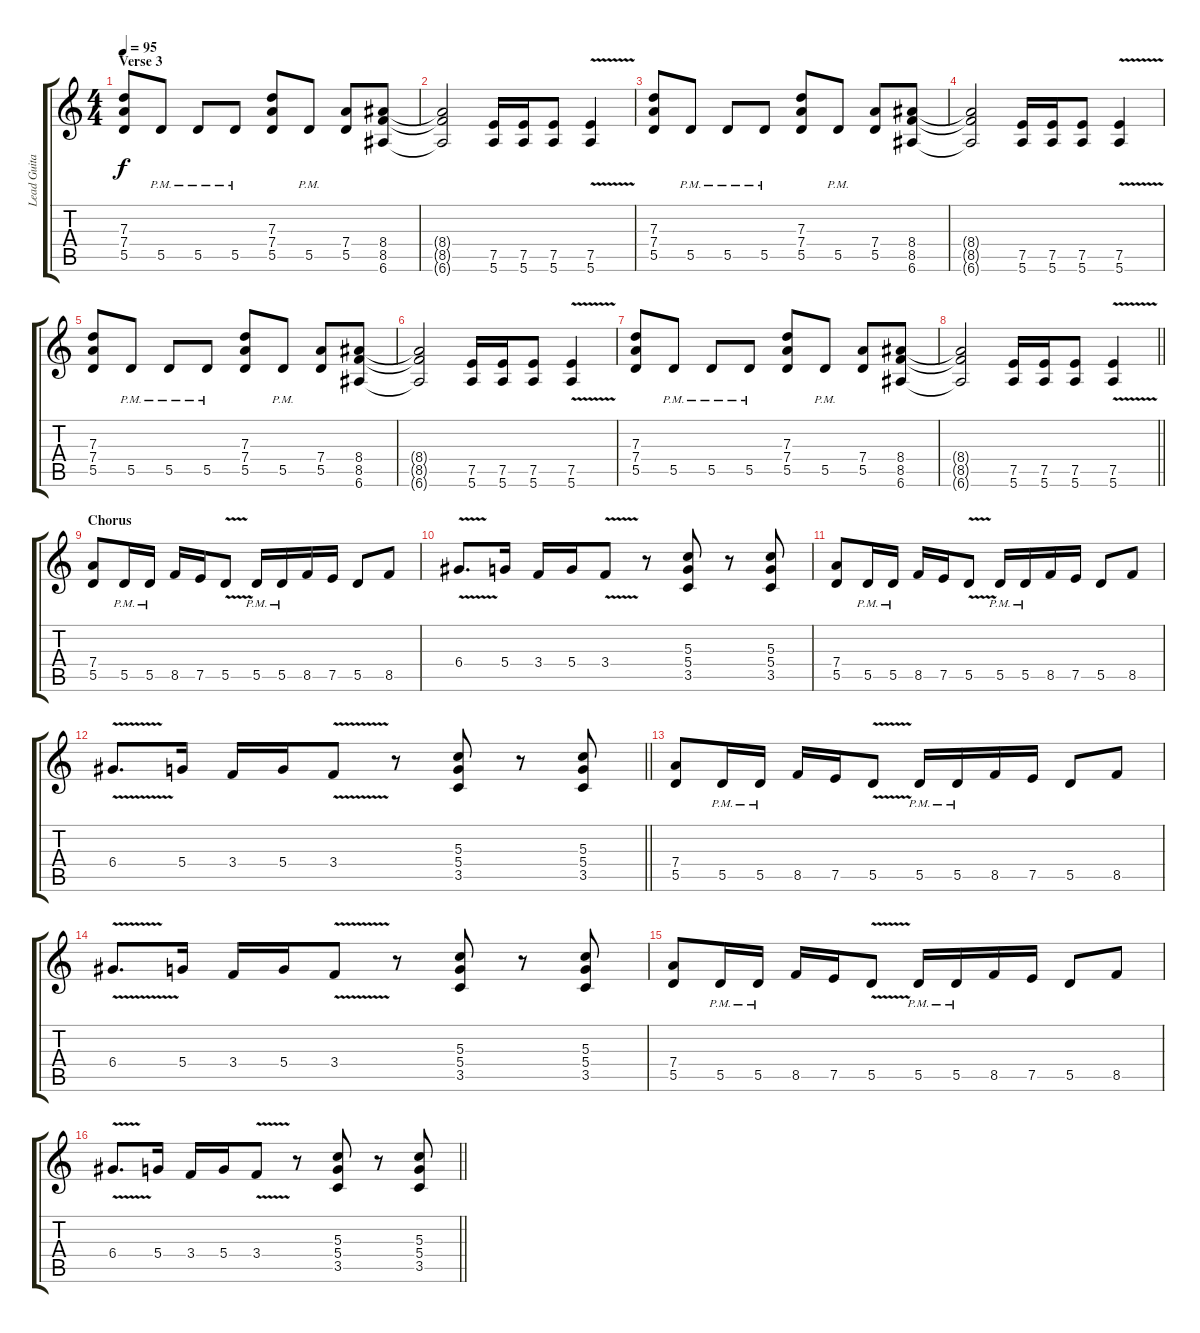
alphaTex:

\track ("Lead Guitar" "Lead Guita") {instrument distortionguitar}
\staff {score tabs}
\tuning (E4 B3 G3 D3 A2 E2) {hide}
\ts (4 4)
\section ("" "Verse 3")
\tempo 95
\clef g2
\ks c
(7.3 7.4 5.5).8{dy f} 5.5{pm}.8 5.5{pm}.8 5.5{pm}.8 (7.3 7.4 5.5).8 5.5{pm}.8 (7.4 5.5).8 (8.4 8.5 6.6).8 |
(8.4{t} 8.5{t} 6.6{t}).2 (7.5 5.6).16 (7.5 5.6).16 (7.5 5.6).8 (7.5{v} 5.6{v}).4 |
(7.3 7.4 5.5).8 5.5{pm}.8 5.5{pm}.8 5.5{pm}.8 (7.3 7.4 5.5).8 5.5{pm}.8 (7.4 5.5).8 (8.4 8.5 6.6).8 |
(8.4{t} 8.5{t} 6.6{t}).2 (7.5 5.6).16 (7.5 5.6).16 (7.5 5.6).8 (7.5{v} 5.6{v}).4 |
(7.3 7.4 5.5).8 5.5{pm}.8 5.5{pm}.8 5.5{pm}.8 (7.3 7.4 5.5).8 5.5{pm}.8 (7.4 5.5).8 (8.4 8.5 6.6).8 |
(8.4{t} 8.5{t} 6.6{t}).2 (7.5 5.6).16 (7.5 5.6).16 (7.5 5.6).8 (7.5{v} 5.6{v}).4 |
(7.3 7.4 5.5).8 5.5{pm}.8 5.5{pm}.8 5.5{pm}.8 (7.3 7.4 5.5).8 5.5{pm}.8 (7.4 5.5).8 (8.4 8.5 6.6).8 |
\barLineRight lightlight
(8.4{t} 8.5{t} 6.6{t}).2 (7.5 5.6).16 (7.5 5.6).16 (7.5 5.6).8 (7.5{v} 5.6{v}).4 |
\section ("" "Chorus")
(7.4 5.5).8 5.5{pm}.16 5.5{pm}.16 8.5.16 7.5.16 5.5{v}.8 5.5{pm}.16 5.5{pm}.16 8.5.16 7.5.16 5.5.8 8.5.8 |
6.4{v}.8{d} 5.4.16 3.4.16 5.4.16 3.4{v}.8 r.8 (5.3 5.4 3.5).8 r.8 (5.3 5.4 3.5).8 |
(7.4 5.5).8 5.5{pm}.16 5.5{pm}.16 8.5.16 7.5.16 5.5{v}.8 5.5{pm}.16 5.5{pm}.16 8.5.16 7.5.16 5.5.8 8.5.8 |
\barLineRight lightlight
6.4{v}.8{d} 5.4.16 3.4.16 5.4.16 3.4{v}.8 r.8 (5.3 5.4 3.5).8 r.8 (5.3 5.4 3.5).8 |
(7.4 5.5).8 5.5{pm}.16 5.5{pm}.16 8.5.16 7.5.16 5.5{v}.8 5.5{pm}.16 5.5{pm}.16 8.5.16 7.5.16 5.5.8 8.5.8 |
6.4{v}.8{d} 5.4.16 3.4.16 5.4.16 3.4{v}.8 r.8 (5.3 5.4 3.5).8 r.8 (5.3 5.4 3.5).8 |
(7.4 5.5).8 5.5{pm}.16 5.5{pm}.16 8.5.16 7.5.16 5.5{v}.8 5.5{pm}.16 5.5{pm}.16 8.5.16 7.5.16 5.5.8 8.5.8 |
\barLineRight lightlight
6.4{v}.8{d} 5.4.16 3.4.16 5.4.16 3.4{v}.8 r.8 (5.3 5.4 3.5).8 r.8 (5.3 5.4 3.5).8
